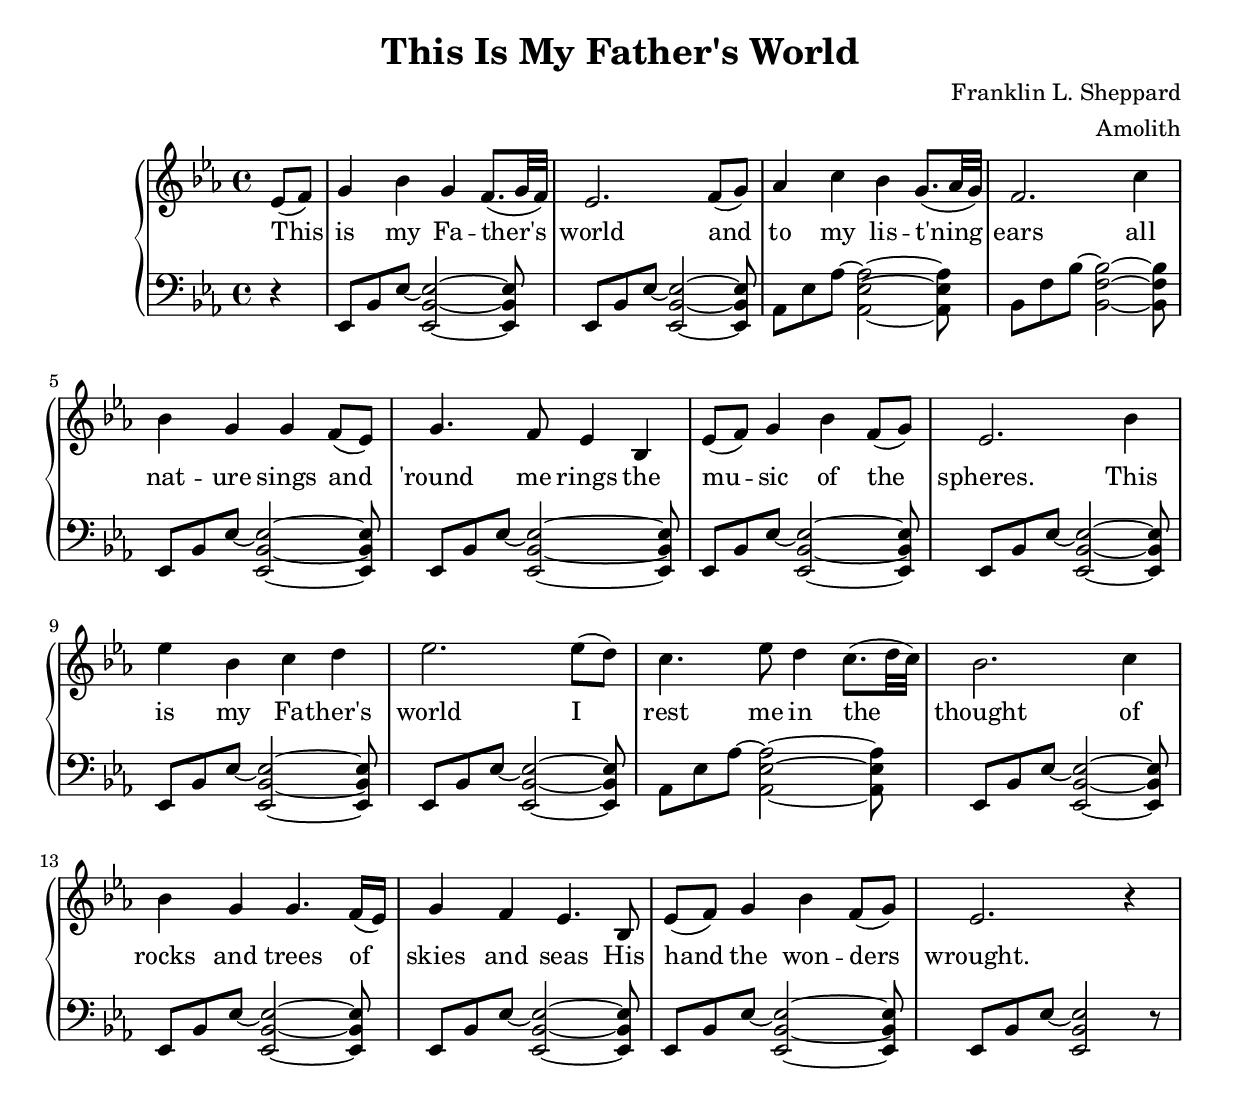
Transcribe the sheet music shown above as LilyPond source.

\version "2.22.1"
\header{
  title="This Is My Father's World"
  composer="Franklin L. Sheppard"
  arranger="Amolith"
}

\score {
  \new PianoStaff <<
    \new Staff \relative{
      \time 4/4
      \key ees \major
      \partial 4 ees'8( f) | g4 bes g f8.( g32 f) | ees2. f8( g) |
      aes4 c bes g8.( aes32 g) | f2. c'4 | bes g g f8( ees) |
      g4. f8 ees4 bes | ees8( f) g4 bes f8( g) | ees2. bes'4 |
      ees bes c d | ees2. ees8( d) | c4. ees8 d4 c8.( d32 c) |
      bes2. c4 | bes4 g g4. f16( ees) | g4 f ees4. bes8 |
      ees( f) g4 bes f8( g) | ees2. r4 |


    }
    \addlyrics {
      This is my Fa -- ther's world and to my lis -- t'ning ears all
      nat -- ure sings and 'round me rings the mu -- sic of the spheres.

      This is my Fa -- ther's world I rest me in the thought of rocks and trees
      of skies and seas His hand the won -- ders wrought.
    }

    \new Staff \relative{
      \time 4/4
      \key ees \major
      \clef "bass"
      \partial 4 r4 ees,8 bes'8 ees8~ <ees, bes' ees>2~ <ees bes' ees>8 |
      ees8 bes'8 ees8~ <ees, bes' ees>2~ <ees bes' ees>8 |
      aes ees' aes~ <aes, ees' aes>2~ <aes ees' aes>8 |
      bes8 f' bes~ <bes, f' bes>2~ <bes f' bes>8
      ees,8 bes'8 ees8~ <ees, bes' ees>2~ <ees bes' ees>8 |
      ees8 bes'8 ees8~ <ees, bes' ees>2~ <ees bes' ees>8 |
      ees8 bes'8 ees8~ <ees, bes' ees>2~ <ees bes' ees>8 |
      ees8 bes'8 ees8~ <ees, bes' ees>2~ <ees bes' ees>8 |
      ees8 bes'8 ees8~ <ees, bes' ees>2~ <ees bes' ees>8 |
      ees8 bes'8 ees8~ <ees, bes' ees>2~ <ees bes' ees>8 |
      aes ees' aes~ <aes, ees' aes>2~ <aes ees' aes>8 |
      ees8 bes'8 ees8~ <ees, bes' ees>2~ <ees bes' ees>8 |
      ees8 bes'8 ees8~ <ees, bes' ees>2~ <ees bes' ees>8 |
      ees8 bes'8 ees8~ <ees, bes' ees>2~ <ees bes' ees>8 |
      ees8 bes'8 ees8~ <ees, bes' ees>2~ <ees bes' ees>8 |
      ees8 bes'8 ees8~ <ees, bes' ees>2~ r8 |
    }
  >>
}
